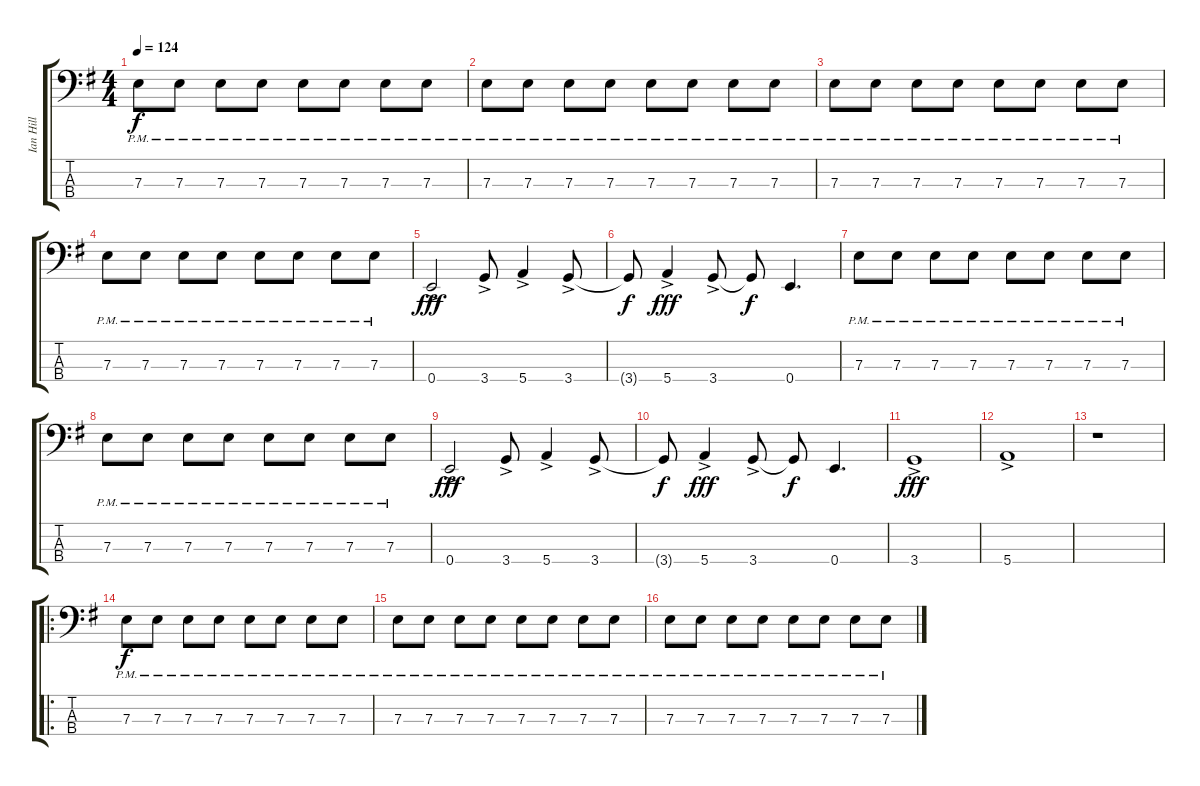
\track ("Ian Hill" "Ian Hill") {instrument electricbasspick}
\staff {score tabs}
\tuning (G2 D2 A1 E1) {hide}
\ts (4 4)
\tempo 124
\clef f4
\ks g
7.3{pm}.8{dy f} 7.3{pm}.8 7.3{pm}.8 7.3{pm}.8 7.3{pm}.8 7.3{pm}.8 7.3{pm}.8 7.3{pm}.8 |
7.3{pm}.8 7.3{pm}.8 7.3{pm}.8 7.3{pm}.8 7.3{pm}.8 7.3{pm}.8 7.3{pm}.8 7.3{pm}.8 |
7.3{pm}.8 7.3{pm}.8 7.3{pm}.8 7.3{pm}.8 7.3{pm}.8 7.3{pm}.8 7.3{pm}.8 7.3{pm}.8 |
7.3{pm}.8 7.3{pm}.8 7.3{pm}.8 7.3{pm}.8 7.3{pm}.8 7.3{pm}.8 7.3{pm}.8 7.3{pm}.8 |
0.4{ac}.2{dy fff} 3.4{ac}.8 5.4{ac}.4 3.4{ac}.8 |
3.4{t}.8{dy f} 5.4{ac}.4{dy fff} 3.4{ac}.8 3.4{t}.8{dy f} 0.4.4{d} |
7.3{pm}.8 7.3{pm}.8 7.3{pm}.8 7.3{pm}.8 7.3{pm}.8 7.3{pm}.8 7.3{pm}.8 7.3{pm}.8 |
7.3{pm}.8 7.3{pm}.8 7.3{pm}.8 7.3{pm}.8 7.3{pm}.8 7.3{pm}.8 7.3{pm}.8 7.3{pm}.8 |
0.4{ac}.2{dy fff} 3.4{ac}.8 5.4{ac}.4 3.4{ac}.8 |
3.4{t}.8{dy f} 5.4{ac}.4{dy fff} 3.4{ac}.8 3.4{t}.8{dy f} 0.4.4{d} |
3.4{ac}.1{dy fff} |
5.4{ac}.1 |
r.1 |
\ro
7.3{pm}.8{dy f} 7.3{pm}.8 7.3{pm}.8 7.3{pm}.8 7.3{pm}.8 7.3{pm}.8 7.3{pm}.8 7.3{pm}.8 |
7.3{pm}.8 7.3{pm}.8 7.3{pm}.8 7.3{pm}.8 7.3{pm}.8 7.3{pm}.8 7.3{pm}.8 7.3{pm}.8 |
7.3{pm}.8 7.3{pm}.8 7.3{pm}.8 7.3{pm}.8 7.3{pm}.8 7.3{pm}.8 7.3{pm}.8 7.3{pm}.8
